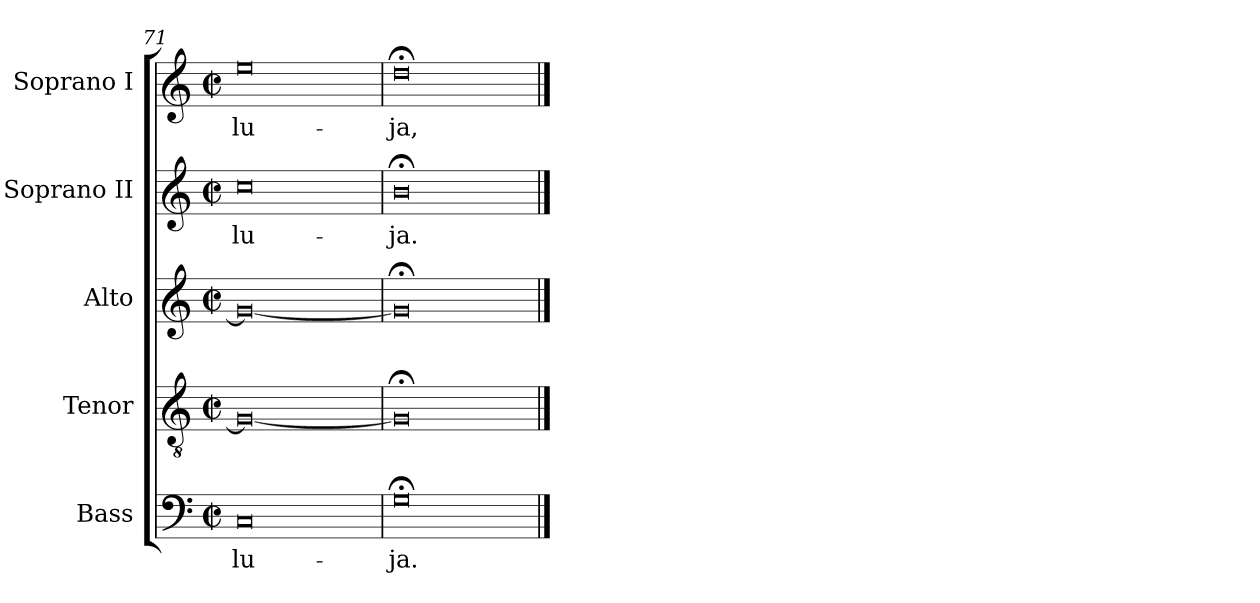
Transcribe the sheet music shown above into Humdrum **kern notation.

**kern	**text	**kern	**kern	**kern	**text	**kern	**text
*part5	*part5	*part4	*part3	*part2	*part2	*part1	*part1
*staff5	*staff5	*staff4	*staff3	*staff2	*staff2	*staff1	*staff1
*I"Bass	*	*I"Tenor	*I"Alto	*I"Soprano II	*	*I"Soprano I	*
*I'B	*	*I'T	*I'A	*I'S II	*	*I'S I	*
*clefF4	*	*clefGv2	*clefG2	*clefG2	*	*clefG2	*
*k[]	*	*k[]	*k[]	*k[]	*	*k[]	*
*C:	*	*C:	*C:	*C:	*	*C:	*
*M4/2	*	*M4/2	*M4/2	*M4/2	*	*M4/2	*
*met(c|)	*	*met(c|)	*met(c|)	*met(c|)	*	*met(c|)	*
=71	=71	=71	=71	=71	=71	=71	=71
!	!LO:LY:b	!	!	!	!LO:LY:b	!	!LO:LY:b
0C	-lu-	0G_	0g_	0cc	lu-	0ee	lu-
=72	=72	=72	=72	=72	=72	=72	=72
!	!LO:LY:b	!	!	!	!LO:LY:b	!	!LO:LY:b
0G;<	-ja.	0G;<]	0g;<]	0b;<	-ja.	0dd;<	-ja,
==	==	==	==	==	==	==	==
*-	*-	*-	*-	*-	*-	*-	*-
